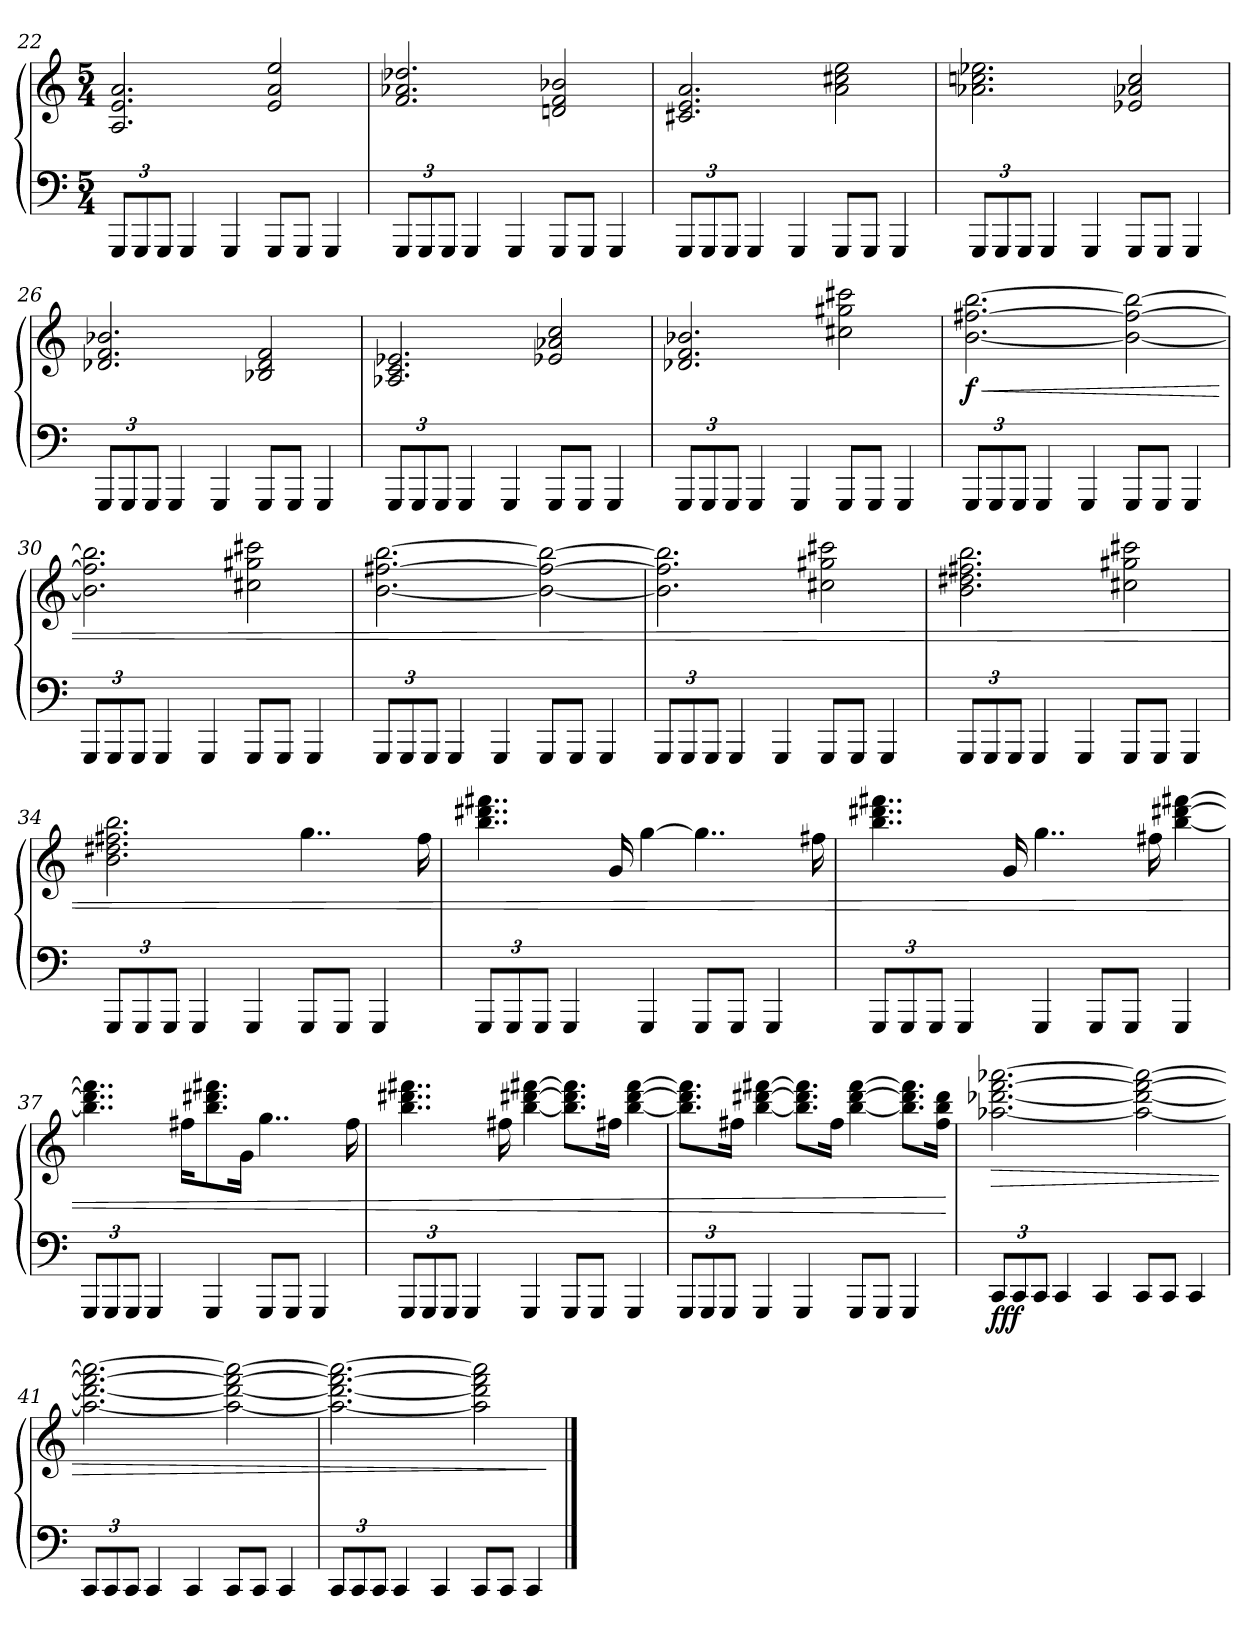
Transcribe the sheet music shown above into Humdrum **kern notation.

**kern	**kern	**dynam
*part1	*part1	*part1
*staff2	*staff1	*staff1/2
!!LO:LB:g=z
*clefF4	*clefG2	*
*k[]	*k[]	*
*M5/4	*M5/4	*
*Xbrackettup	*	*
=22	=22	=22
12GGG/L	2.A/ 2.e/ 2.a/	.
12GGG/	.	.
12GGG/J	.	.
4GGG/	.	.
4GGG/	.	.
8GGG/L	2e/ 2a/ 2ee/	.
8GGG/J	.	.
4GGG/	.	.
=23	=23	=23
12GGG/L	2.f/ 2.a-X/ 2.dd-X/	.
12GGG/	.	.
12GGG/J	.	.
4GGG/	.	.
4GGG/	.	.
8GGG/L	2dn/ 2f/ 2b-X/	.
8GGG/J	.	.
4GGG/	.	.
=24	=24	=24
12GGG/L	2.c#X/ 2.e/ 2.a/	.
12GGG/	.	.
12GGG/J	.	.
4GGG/	.	.
4GGG/	.	.
8GGG/L	2a\ 2cc#X\ 2ee\	.
8GGG/J	.	.
4GGG/	.	.
!!LO:LB:g=z
=25	=25	=25
12GGG/L	2.a-X\ 2.ccn\ 2.ee-X\	.
12GGG/	.	.
12GGG/J	.	.
4GGG/	.	.
4GGG/	.	.
8GGG/L	2e-X/ 2a-X/ 2cc/	.
8GGG/J	.	.
4GGG/	.	.
=26	=26	=26
12GGG/L	2.d-X/ 2.f/ 2.b-X/	.
12GGG/	.	.
12GGG/J	.	.
4GGG/	.	.
4GGG/	.	.
8GGG/L	2B-X/ 2d-/ 2f/	.
8GGG/J	.	.
4GGG/	.	.
=27	=27	=27
12GGG/L	2.A-X/ 2.c/ 2.e-X/	.
12GGG/	.	.
12GGG/J	.	.
4GGG/	.	.
4GGG/	.	.
8GGG/L	2e-X/ 2a-X/ 2cc/	.
8GGG/J	.	.
4GGG/	.	.
!!LO:LB:g=z
=28	=28	=28
12GGG/L	2.d-X/ 2.f/ 2.b-X/	.
12GGG/	.	.
12GGG/J	.	.
4GGG/	.	.
4GGG/	.	.
8GGG/L	2cc#X\ 2gg#X\ 2ccc#X\	.
8GGG/J	.	.
4GGG/	.	.
=29	=29	=29
!	!	!LO:HP:b
!	!	!LO:DY:n=1:b
12GGG/L	[2.b\ [2.ff#X\ [2.bb\	< f
12GGG/	.	.
12GGG/J	.	.
4GGG/	.	.
4GGG/	.	.
8GGG/L	2b_\ 2ff#_\ 2bb_\	.
8GGG/J	.	.
4GGG/	.	.
=30	=30	=30
12GGG/L	2.b]\ 2.ff#]\ 2.bb]\	.
12GGG/	.	.
12GGG/J	.	.
4GGG/	.	.
4GGG/	.	.
8GGG/L	2cc#X\ 2gg#X\ 2ccc#X\	.
8GGG/J	.	.
4GGG/	.	.
!!LO:LB:g=z
=31	=31	=31
12GGG/L	[2.b\ [2.ff#X\ [2.bb\	.
12GGG/	.	.
12GGG/J	.	.
4GGG/	.	.
4GGG/	.	.
8GGG/L	2b_\ 2ff#_\ 2bb_\	.
8GGG/J	.	.
4GGG/	.	.
=32	=32	=32
12GGG/L	2.b]\ 2.ff#]\ 2.bb]\	.
12GGG/	.	.
12GGG/J	.	.
4GGG/	.	.
4GGG/	.	.
8GGG/L	2cc#X\ 2gg#X\ 2ccc#X\	.
8GGG/J	.	.
4GGG/	.	.
=33	=33	=33
12GGG/L	2.b\ 2.dd#X\ 2.ff#X\ 2.bb\	.
12GGG/	.	.
12GGG/J	.	.
4GGG/	.	.
4GGG/	.	.
8GGG/L	2cc#X\ 2gg#X\ 2ccc#X\	.
8GGG/J	.	.
4GGG/	.	.
!!LO:LB:g=z
=34	=34	=34
12GGG/L	2.b\ 2.dd#X\ 2.ff#X\ 2.bb\	.
12GGG/	.	.
12GGG/J	.	.
4GGG/	.	.
4GGG/	.	.
8GGG/L	4..gg\	.
8GGG/J	.	.
4GGG/	.	.
.	16ff#\	.
=35	=35	=35
12GGG/L	4..bb\ 4..ddd#X\ 4..fff#X\	.
12GGG/	.	.
12GGG/J	.	.
4GGG/	.	.
.	16g/	.
4GGG/	[4gg\	.
8GGG/L	4..gg\]	.
8GGG/J	.	.
4GGG/	.	.
.	16ff#X\	.
=36	=36	=36
12GGG/L	4..bb\ 4..ddd#X\ 4..fff#X\	.
12GGG/	.	.
12GGG/J	.	.
4GGG/	.	.
.	16g/	.
4GGG/	4..gg\	.
8GGG/L	.	.
8GGG/J	.	.
.	16ff#X\	.
4GGG/	[4bb\ [4ddd#X\ [4fff#X\	.
!!LO:PB:g=z
=37	=37	=37
12GGG/L	4..bb]\ 4..ddd#]\ 4..fff#]\	.
12GGG/	.	.
12GGG/J	.	.
4GGG/	.	.
.	16ff#X\KL	.
4GGG/	8.bb\ 8.ddd#X\ 8.fff#X\	.
.	16g\Jk	.
8GGG/L	4..gg\	.
8GGG/J	.	.
4GGG/	.	.
.	16ff#\	.
=38	=38	=38
12GGG/L	4..bb\ 4..ddd#X\ 4..fff#X\	.
12GGG/	.	.
12GGG/J	.	.
4GGG/	.	.
.	16ff#X\	.
4GGG/	[4bb\ [4ddd#X\ [4fff#X\	.
8GGG/L	8.bb]\ 8.ddd#]\ 8.fff#]\L	.
8GGG/J	.	.
.	16ff#X\Jk	.
4GGG/	[4bb\ [4ddd#\ [4fff#\	.
!!LO:LB:g=z
=39	=39	=39
12GGG/L	8.bb]\ 8.ddd#]\ 8.fff#]\L	.
12GGG/	.	.
12GGG/J	.	.
.	16ff#X\Jk	.
4GGG/	[4bb\ [4ddd#X\ [4fff#X\	.
4GGG/	8.bb]\ 8.ddd#]\ 8.fff#]\L	.
.	16ff#\Jk	.
8GGG/L	[4bb\ [4ddd#\ [4fff#\	.
8GGG/J	.	.
4GGG/	8.bb]\ 8.ddd#]\ 8.fff#]\L	.
.	16ff#\ 16bb\ 16ddd#\Jk	.
.	.	[
=40	=40	=40
!	!	!LO:HP:b
!	!	!LO:DY:n=1:b=2
!	!	!LO:DY:n=2:b
12CC/L	[2.aa-X\ [2.ddd-X\ [2.fff\ [2.aaa-X\	> f ff
12CC/	.	.
12CC/J	.	.
4CC/	.	.
4CC/	.	.
8CC/L	2aa-_\ 2ddd-_\ 2fff_\ 2aaa-_\	.
8CC/J	.	.
4CC/	.	.
=41	=41	=41
12CC/L	2.aa-_\ 2.ddd-_\ 2.fff_\ 2.aaa-_\	.
12CC/	.	.
12CC/J	.	.
4CC/	.	.
4CC/	.	.
8CC/L	2aa-_\ 2ddd-_\ 2fff_\ 2aaa-_\	.
8CC/J	.	.
4CC/	.	.
!!LO:LB:g=z
=42	=42	=42
12CC/L	2.aa-_\ 2.ddd-_\ 2.fff_\ 2.aaa-_\	.
12CC/	.	.
12CC/J	.	.
4CC/	.	.
4CC/	.	.
8CC/L	2aa-]\ 2ddd-]\ 2fff]\ 2aaa-]\	.
8CC/J	.	.
4CC/	.	.
.	.	]
==	==	==
*-	*-	*-
